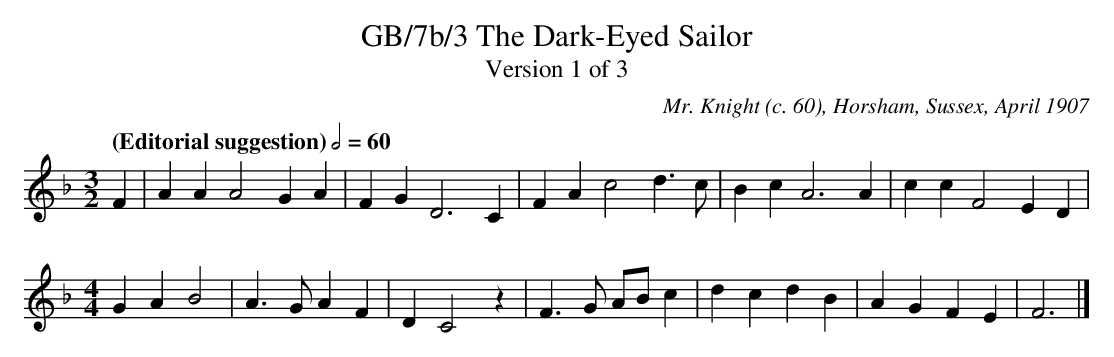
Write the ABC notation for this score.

X:1
T:GB/7b/3 The Dark-Eyed Sailor
T:Version 1 of 3
C:Mr. Knight (c. 60), Horsham, Sussex, April 1907
L:1/4
Q:"(Editorial suggestion)" 1/2=60
M:3/2
K:F
F | A A A2 G A | F G D3 C | F A c2 d3/2 c/ | B c A3 A | c c F2 E D |
[M:4/4] G A B2 | A3/2 G/ A F | D C2 z | F3/2 G/ A/B/ c | d c d B | A G F E | F3 |]
